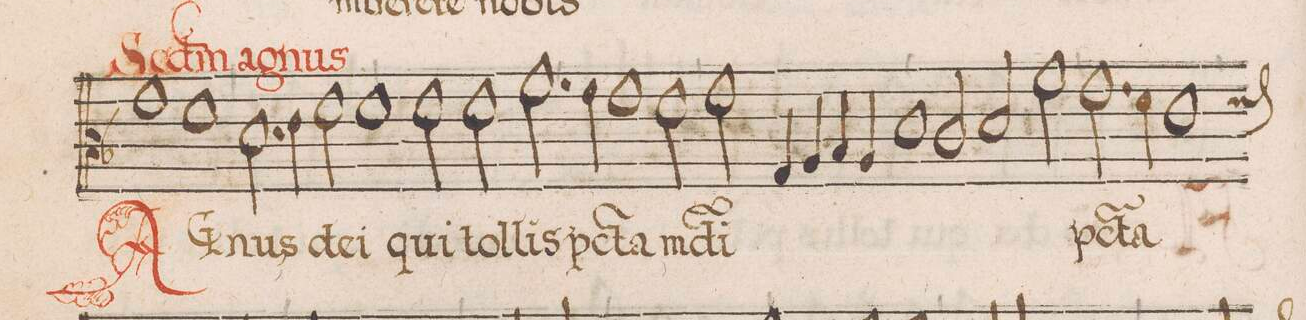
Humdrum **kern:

**kern	**text
*I"ALTVS	*
*clefC3	*
*k[b-]	*
*met(C)	*
*M2/1	*
1g	A
1f	Gnus
=30	=30
2.d\	.
4e\	de-
2f\	-i
1f	qui
=31	=31
2f\	tol-
2f\	-lis
2.a\	p(ec)-
=32	=32
4g\	-c(a)-
1g	-ta
2f\	m(un)-
=33	=33
2g\	-di
4G/	.
4A/	.
4B-/	.
4A/	.
1d	.
=34	=34
2c/	.
2d/	.
2a\	.
=35	=35
2.g\	p(ec)-
4f\	-c(a)-
*custos:f	*
1e	-ta
=36	=36
*-	*-
